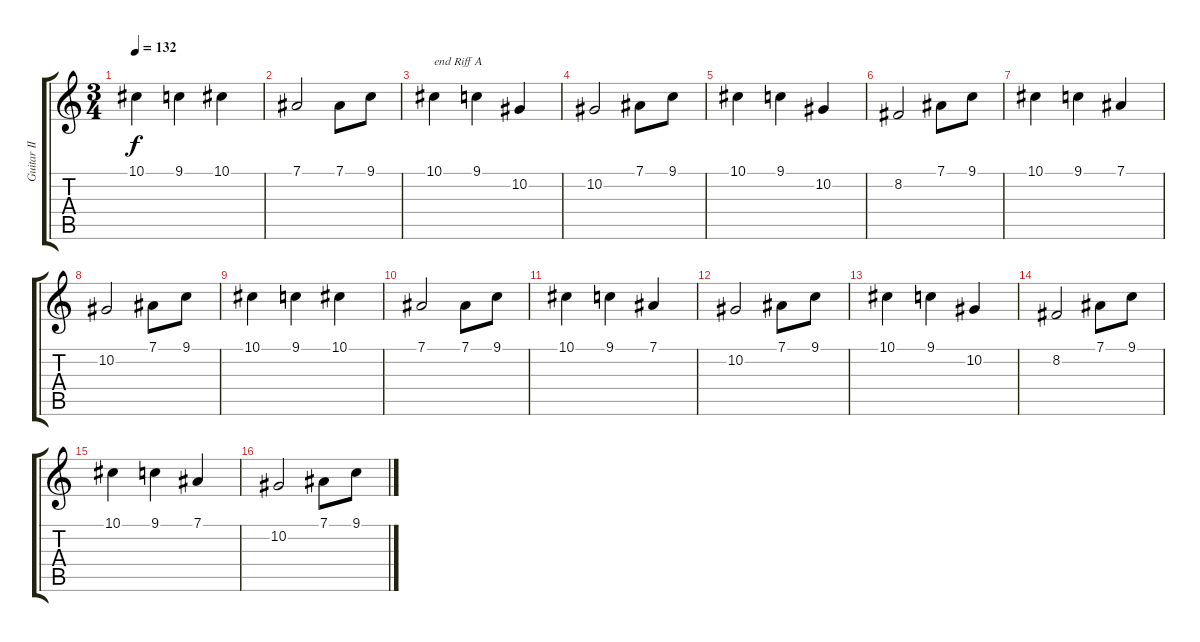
\track ("Guitar II" "Guitar II") {instrument fiddle}
\staff {score tabs}
\tuning (Eb4 Bb3 Gb3 Db3 Ab2 Eb2) {hide}
\ts (3 4)
\tempo 132
\clef g2
\ks c
10.1.4{dy f} 9.1.4 10.1.4 |
7.1.2 7.1.8 9.1.8 |
10.1.4{txt "end Riff A"} 9.1.4 10.2.4 |
10.2.2 7.1.8 9.1.8 |
10.1.4 9.1.4 10.2.4 |
8.2.2 7.1.8 9.1.8 |
10.1.4 9.1.4 7.1.4 |
10.2.2 7.1.8 9.1.8 |
10.1.4 9.1.4 10.1.4 |
7.1.2 7.1.8 9.1.8 |
10.1.4 9.1.4 7.1.4 |
10.2.2 7.1.8 9.1.8 |
10.1.4 9.1.4 10.2.4 |
8.2.2 7.1.8 9.1.8 |
10.1.4 9.1.4 7.1.4 |
10.2.2 7.1.8 9.1.8
